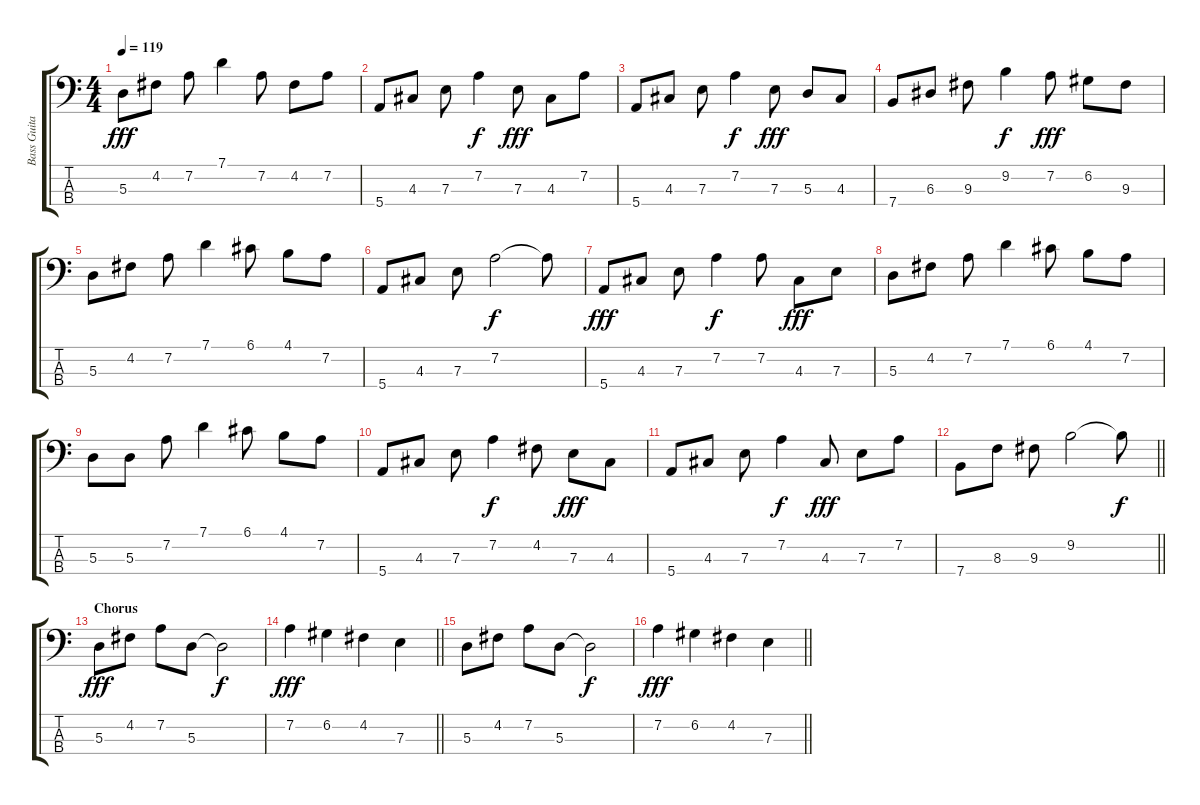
\track ("Bass Guitar (Paul McCartney)" "Bass Guita") {instrument electricbassfinger}
\staff {score tabs}
\tuning (G2 D2 A1 E1) {hide}
\ts (4 4)
\tempo 119
\clef f4
\ks c
5.3.8{dy fff} 4.2.8 7.2.8 7.1.4 7.2.8 4.2.8 7.2.8 |
5.4.8 4.3.8 7.3.8 7.2.4{dy f} 7.3.8{dy fff} 4.3.8 7.2.8 |
5.4.8 4.3.8 7.3.8 7.2.4{dy f} 7.3.8{dy fff} 5.3.8 4.3.8 |
7.4.8 6.3.8 9.3.8 9.2.4{dy f} 7.2.8{dy fff} 6.2.8 9.3.8 |
5.3.8 4.2.8 7.2.8 7.1.4 6.1.8 4.1.8 7.2.8 |
5.4.8 4.3.8 7.3.8 7.2.2{dy f} 7.2{t}.8 |
5.4.8{dy fff} 4.3.8 7.3.8 7.2.4{dy f} 7.2.8 4.3.8{dy fff} 7.3.8 |
5.3.8 4.2.8 7.2.8 7.1.4 6.1.8 4.1.8 7.2.8 |
5.3.8 5.3.8 7.2.8 7.1.4 6.1.8 4.1.8 7.2.8 |
5.4.8 4.3.8 7.3.8 7.2.4{dy f} 4.2.8 7.3.8{dy fff} 4.3.8 |
5.4.8 4.3.8 7.3.8 7.2.4{dy f} 4.3.8{dy fff} 7.3.8 7.2.8 |
\barLineRight lightlight
7.4.8 8.3.8 9.3.8 9.2.2 9.2{t}.8{dy f} |
\section ("" "Chorus")
5.3.8{dy fff} 4.2.8 7.2.8 5.3.8 5.3{t}.2{dy f} |
\barLineRight lightlight
7.2.4{dy fff} 6.2.4 4.2.4 7.3.4 |
5.3.8 4.2.8 7.2.8 5.3.8 5.3{t}.2{dy f} |
\barLineRight lightlight
7.2.4{dy fff} 6.2.4 4.2.4 7.3.4
